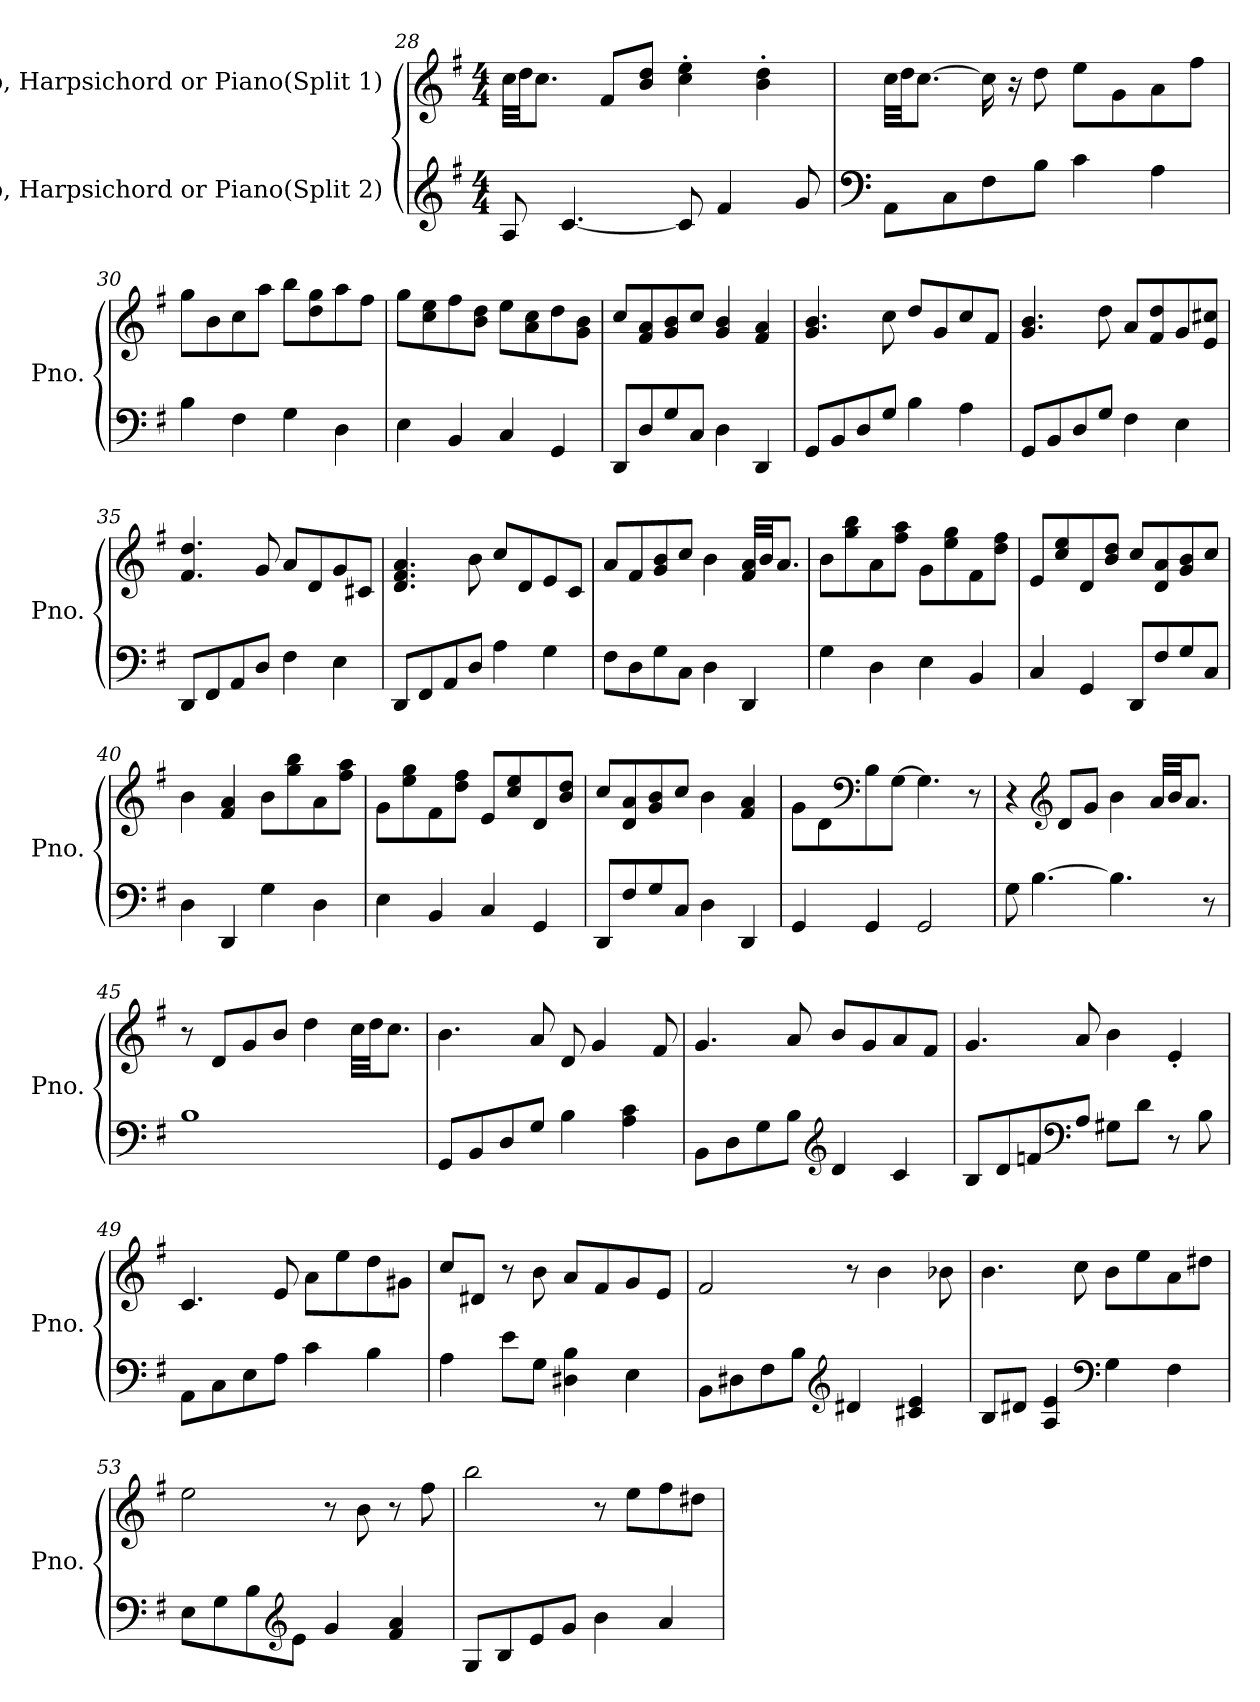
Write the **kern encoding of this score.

**kern	**kern
*part2	*part1
*staff2	*staff1
*I"Piano, Harpsichord or Piano(Split 2)	*I"Piano, Harpsichord or Piano(Split 1)
*I'Pno.	*I'Pno.
*clefG2	*clefG2
*k[f#]	*k[f#]
*M4/4	*M4/4
=28	=28
8A/	32cc\LLL
.	32dd\JJ
.	8.cc\J
[4.c/	.
.	8f#/L
.	8b/ 8dd/J
8c/]	4cc\' 4ee\'
4f#/	.
.	4b\' 4dd\'
8g/	.
!!LO:LB:g=z
=29	=29
*clefF4	*
8AA\L	32cc\LLL
.	32dd\JJ
.	[8.cc\J
8C\	.
8F#\	16cc\]
.	16r
8B\J	8dd\
4c\	8ee\L
.	8g\
4A\	8a\
.	8ff#\J
=30	=30
4B\	8gg\L
.	8b\
4F#\	8cc\
.	8aa\J
4G\	8bb\L
.	8dd\ 8gg\
4D\	8aa\
.	8ff#\J
=31	=31
4E\	8gg\L
.	8cc\ 8ee\
4BB/	8ff#\
.	8b\ 8dd\J
4C/	8ee\L
.	8a\ 8cc\
4GG/	8dd\
.	8g\ 8b\J
=32	=32
8DD/L	8cc/L
8D/	8f#/ 8a/
8G/	8g/ 8b/
8C/J	8cc/J
4D\	4g/ 4b/
4DD/	4f#/ 4a/
=33	=33
8GG/L	4.g/ 4.b/
8BB/	.
8D/	.
8G/J	8cc\
4B\	8dd/L
.	8g/
4A\	8cc/
.	8f#/J
!!LO:LB:g=z
=34	=34
8GG/L	4.g/ 4.b/
8BB/	.
8D/	.
8G/J	8dd\
4F#\	8a/L
.	8f#/ 8dd/
4E\	8g/
.	8e/ 8cc#X/J
=35	=35
8DD/L	4.f#/ 4.dd/
8FF#/	.
8AA/	.
8D/J	8g/
4F#\	8a/L
.	8d/
4E\	8g/
.	8c#X/J
=36	=36
8DD/L	4.d/ 4.f#/ 4.a/
8FF#/	.
8AA/	.
8D/J	8b\
4A\	8cc/L
.	8d/
4G\	8e/
.	8c/J
=37	=37
8F#\L	8a/L
8D\	8f#/
8G\	8g/ 8b/
8C\J	8cc/J
4D\	4b\
4DD/	32f#/ 32a/LLL
.	32b/JJ
.	8.a/J
!!LO:LB:g=z
=38	=38
4G\	8b\L
.	8gg\ 8bb\
4D\	8a\
.	8ff#\ 8aa\J
4E\	8g\L
.	8ee\ 8gg\
4BB/	8f#\
.	8dd\ 8ff#\J
=39	=39
4C/	8e/L
.	8cc/ 8ee/
4GG/	8d/
.	8b/ 8dd/J
8DD/L	8cc/L
8F#/	8d/ 8a/
8G/	8g/ 8b/
8C/J	8cc/J
=40	=40
4D\	4b\
4DD/	4f#/ 4a/
4G\	8b\L
.	8gg\ 8bb\
4D\	8a\
.	8ff#\ 8aa\J
=41	=41
4E\	8g\L
.	8ee\ 8gg\
4BB/	8f#\
.	8dd\ 8ff#\J
4C/	8e/L
.	8cc/ 8ee/
4GG/	8d/
.	8b/ 8dd/J
=42	=42
8DD/L	8cc/L
8F#/	8d/ 8a/
8G/	8g/ 8b/
8C/J	8cc/J
4D\	4b\
4DD/	4f#/ 4a/
!!LO:LB:g=z
=43	=43
4GG/	8g\L
.	8d\
*	*clefF4
4GG/	8B\
.	[8G\J
2GG/	4.G\]
.	8r
=44	=44
8G\	4r
[4.B\	.
*	*clefG2
.	8d/L
.	8g/J
4.B\]	4b\
.	32a/LLL
.	32b/JJ
.	8.a/J
8r	.
=45	=45
1B	8r
.	8d/L
.	8g/
.	8b/J
.	4dd\
.	32cc\LLL
.	32dd\JJ
.	8.cc\J
=46	=46
8GG/L	4.b\
8BB/	.
8D/	.
8G/J	8a/
4B\	8d/
.	4g/
4A\ 4c\	.
.	8f#/
!!LO:PB:g=z
=47	=47
8BB\L	4.g/
8D\	.
8G\	.
8B\J	8a/
*clefG2	*
4d/	8b/L
.	8g/
4c/	8a/
.	8f#/J
=48	=48
8B/L	4.g/
8d/	.
8fn/	.
*clefF4	*
8A/J	8a/
8G#X\L	4b\
8d\J	.
8r	4e'/
8B\	.
=49	=49
8AA\L	4.c/
8C\	.
8E\	.
8A\J	8e/
4c\	8a\L
.	8ee\
4B\	8dd\
.	8g#X\J
=50	=50
4A\	8cc/L
.	8d#X/J
8e\L	8r
8G\J	8b\
4D#X\ 4B\	8a/L
.	8f#/
4E\	8g/
.	8e/J
!!LO:LB:g=z
=51	=51
8BB\L	2f#/
8D#X\	.
8F#\	.
8B\J	.
*clefG2	*
4d#X/	8r
.	4b\
4c#X/ 4e/	.
.	8b-X\
=52	=52
8B/L	4.b\
8d#X/J	.
4A/ 4e/	.
.	8cc\
*clefF4	*
4G\	8b\L
.	8ee\
4F#\	8a\
.	8dd#X\J
=53	=53
8E\L	2ee\
8G\	.
8B\	.
*clefG2	*
8e\J	.
4g/	8r
.	8b\
4f#/ 4a/	8r
.	8ff#\
=54	=54
8G/L	2bb\
8B/	.
8e/	.
8g/J	.
4b\	8r
.	8ee\L
4a/	8ff#\
.	8dd#X\J
=	=
*-	*-
